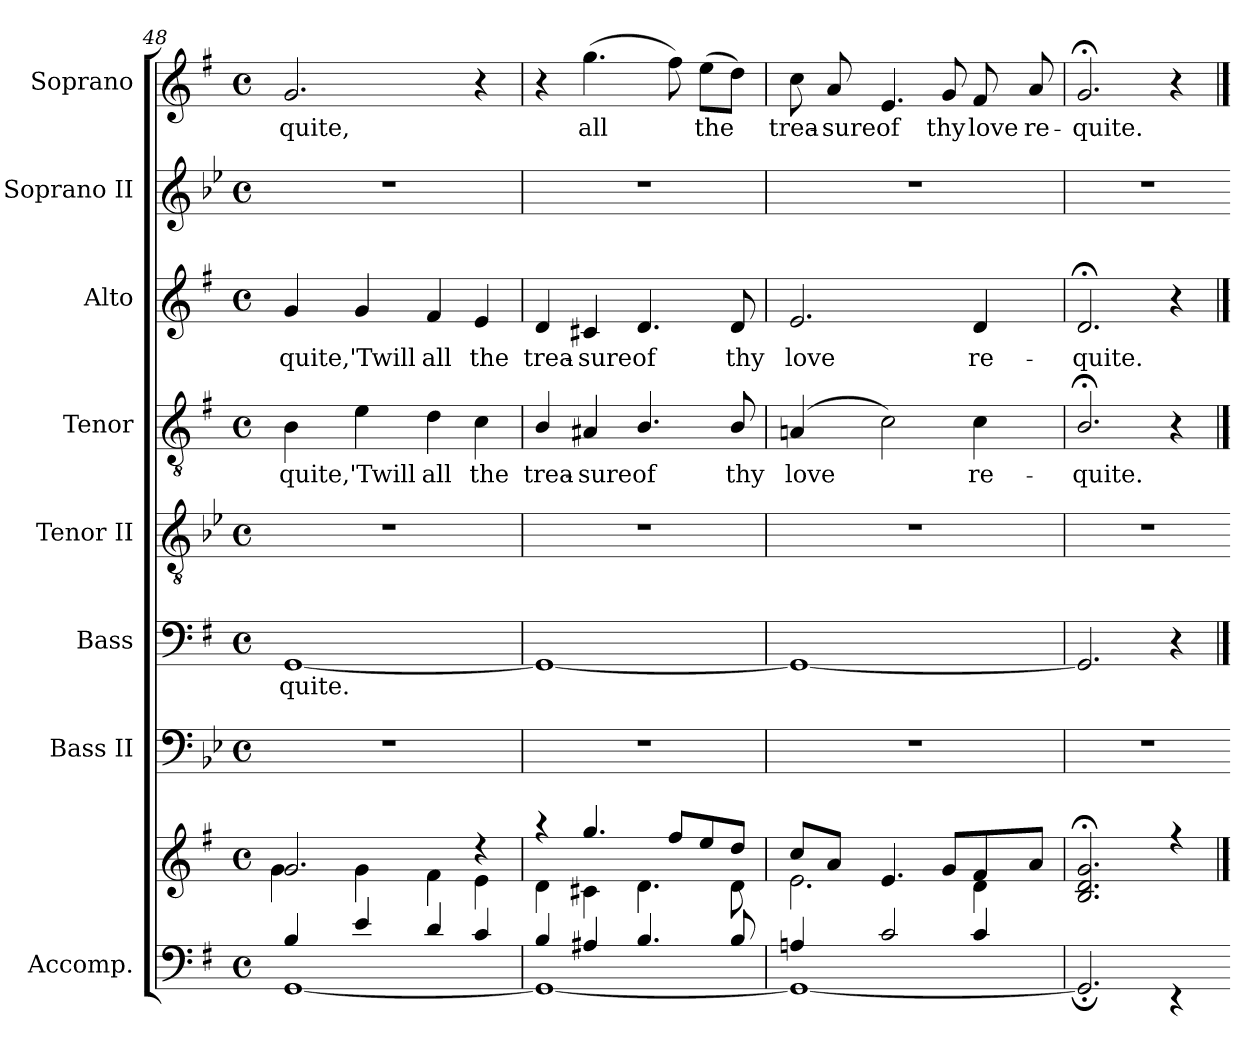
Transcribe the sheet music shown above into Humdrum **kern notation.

**kern	**kern	**kern	**kern	**text	**kern	**kern	**text	**kern	**text	**kern	**kern	**text
*part8	*part8	*part7	*part6	*part6	*part5	*part4	*part4	*part3	*part3	*part2	*part1	*part1
*staff9	*staff8	*staff7	*staff6	*staff6	*staff5	*staff4	*staff4	*staff3	*staff3	*staff2	*staff1	*staff1
*I"Accomp.	*	*I"Bass II	*I"Bass	*	*I"Tenor II	*I"Tenor	*	*I"Alto	*	*I"Soprano II	*I"Soprano	*
*	*	*I'B II	*I'B	*	*I'T II	*I'T	*	*I'A	*	*I'S II	*I'S	*
*clefF4	*clefG2	*clefF4	*clefF4	*	*clefGv2	*clefGv2	*	*clefG2	*	*clefG2	*clefG2	*
*k[f#]	*k[f#]	*k[b-e-]	*k[f#]	*	*k[b-e-]	*k[f#]	*	*k[f#]	*	*k[b-e-]	*k[f#]	*
*G:	*G:	*B-:	*G:	*	*B-:	*G:	*	*G:	*	*B-:	*G:	*
*M4/4	*M4/4	*M4/4	*M4/4	*	*M4/4	*M4/4	*	*M4/4	*	*M4/4	*M4/4	*
*met(c)	*met(c)	*met(c)	*met(c)	*	*met(c)	*met(c)	*	*met(c)	*	*met(c)	*met(c)	*
=48	=48	=48	=48	=48	=48	=48	=48	=48	=48	=48	=48	=48
*^	*^	*	*	*	*	*	*	*	*	*	*	*
!	!	!	!	!	!	!LO:LY:b	!	!	!LO:LY:b	!	!LO:LY:b	!	!	!LO:LY:b
4B/	[1GG\	2.g/	4g\	1r	[1GG	-quite.	1r	4B	-quite,	4g	-quite,	1r	2.g	-quite,
!	!	!	!	!	!	!	!	!	!LO:LY:b	!	!LO:LY:b	!	!	!
4e/	.	.	4g\	.	.	.	.	4e	'Twill	4g	'Twill	.	.	.
!	!	!	!	!	!	!	!	!	!LO:LY:b	!	!LO:LY:b	!	!	!
4d/	.	.	4f#\	.	.	.	.	4d	all	4f#	all	.	.	.
!	!	!	!	!	!	!	!	!	!LO:LY:b	!	!LO:LY:b	!	!	!
4c/	.	4r	4e\	.	.	.	.	4c	the	4e	the	.	4r	.
=49	=49	=49	=49	=49	=49	=49	=49	=49	=49	=49	=49	=49	=49	=49
!	!	!	!	!	!	!	!	!	!LO:LY:b	!	!LO:LY:b	!	!	!
4B/	1GG\_	4r	4d\	1r	1GG_	.	1r	4B/	trea-	4d	trea-	1r	4r	.
!	!	!	!	!	!	!	!	!	!LO:LY:b	!	!LO:LY:b	!	!	!LO:LY:b
4A#X/	.	4.gg/	4c#X\	.	.	.	.	4A#X	-sure	4c#X	-sure	.	(>4.gg	all
!	!	!	!	!	!	!	!	!	!LO:LY:b	!	!LO:LY:b	!	!	!
4.B/	.	.	4.d\	.	.	.	.	4.B/	of	4.d	of	.	.	.
.	.	8ff#/L	.	.	.	.	.	.	.	.	.	.	8ff#)	.
!	!	!	!	!	!	!	!	!	!	!	!	!	!	!LO:LY:b
.	.	8ee/	.	.	.	.	.	.	.	.	.	.	(>8eeL	the
!	!	!	!	!	!	!	!	!	!LO:LY:b	!	!LO:LY:b	!	!	!
8B/	.	8dd/J	8d\	.	.	.	.	8B/	thy	8d	thy	.	8ddJ)	.
=50	=50	=50	=50	=50	=50	=50	=50	=50	=50	=50	=50	=50	=50	=50
!	!	!	!	!	!	!	!	!	!LO:LY:b	!	!LO:LY:b	!	!	!LO:LY:b
4An/	1GG\_	8cc/L	2.e\	1r	1GG_	.	1r	(<4An	love	2.e	love	1r	8cc	trea-
!	!	!	!	!	!	!	!	!	!	!	!	!	!	!LO:LY:b
.	.	8a/J	.	.	.	.	.	.	.	.	.	.	8a	-sure
!	!	!	!	!	!	!	!	!	!	!	!	!	!	!LO:LY:b
2c/	.	4.e/	.	.	.	.	.	2c)	.	.	.	.	4.e	of
!	!	!	!	!	!	!	!	!	!	!	!	!	!	!LO:LY:b
.	.	8g/L	.	.	.	.	.	.	.	.	.	.	8g	thy
!	!	!	!	!	!	!	!	!	!LO:LY:b	!	!LO:LY:b	!	!	!LO:LY:b
4c/	.	8f#/	4d\	.	.	.	.	4c	re-	4d	re-	.	8f#	love
!	!	!	!	!	!	!	!	!	!	!	!	!	!	!LO:LY:b
.	.	8a/J	.	.	.	.	.	.	.	.	.	.	8a	re-
=51	=51	=51	=51	=51	=51	=51	=51	=51	=51	=51	=51	=51	=51	=51
!	!	!	!	!	!	!	!	!	!LO:LY:b	!	!LO:LY:b	!	!	!LO:LY:b
1ryy	2.GG;</]	2.B/;< 2.d/;< 2.g/;<	1ryy	1r	2.GG]	.	1r	2.B;</	-quite.	2.d;<	-quite.	1r	2.g;<	-quite.
.	4r	4r	.	.	4r	.	.	4r	.	4r	.	.	4r	.
*v	*v	*	*	*	*	*	*	*	*	*	*	*	*	*
*	*v	*v	*	*	*	*	*	*	*	*	*	*	*
==	==	=	==	==	=	==	==	==	==	=	==	==
*-	*-	*-	*-	*-	*-	*-	*-	*-	*-	*-	*-	*-
